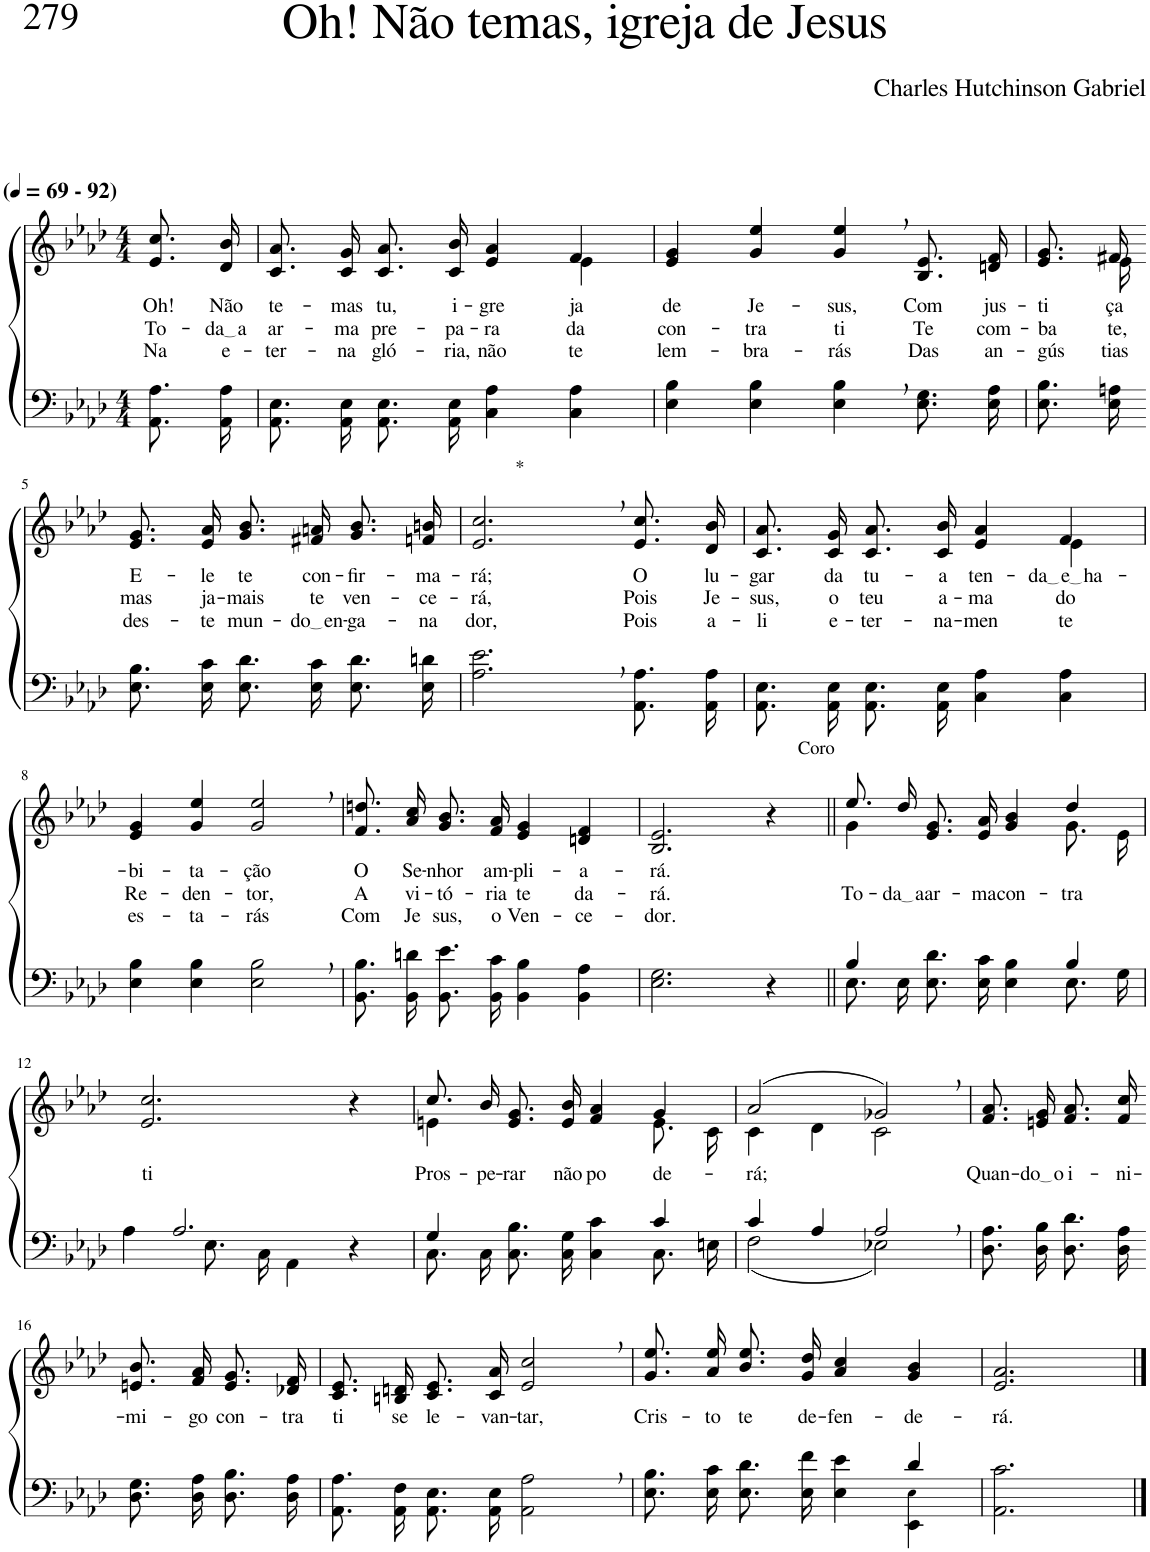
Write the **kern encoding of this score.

**kern	**kern	**text	**text	**text
*part2	*part1	*part1	*part1	*part1
*staff2	*staff1	*staff1	*staff1	*staff1
*I"Parte III e IV	*I"Parte I e II	*	*	*
*clefF4	*clefG2	*	*	*
*k[b-e-a-d-]	*k[b-e-a-d-]	*	*	*
*M4/4	*M4/4	*	*	*
*MM69	*MM69	*	*	*
=1	=1	=1	=1	=1
!	!LO:TX:a:B:t=(	!	!	!
!	!LO:TX:a:B:t=- 92)	!	!	!
!	!	!LO:LY:b	!LO:LY:b	!LO:LY:b
8.AA-\ 8.A-\L	8.e-/ 8.cc/L	Oh!	To-	Na
!	!	!LO:LY:b	!LO:LY:b	!LO:LY:b
16AA-\ 16A-\Jk	16d-/ 16b-/Jk	Não	da a	e-
=2	=2	=2	=2	=2
!	!	!LO:LY:b	!LO:LY:b	!LO:LY:b
*	*^	*	*	*
8.AA-/ 8.E-/L	8.c/ 8.a-/L	2.ryy	te-	ar-	-ter-
!	!	!	!LO:LY:b	!LO:LY:b	!LO:LY:b
16AA-/ 16E-/Jk	16c/ 16g/Jk	.	-mas	-ma	-na
!	!	!	!LO:LY:b	!LO:LY:b	!LO:LY:b
8.AA-/ 8.E-/L	8.c/ 8.a-/L	.	tu,	pre-	gló-
!	!	!	!LO:LY:b	!LO:LY:b	!LO:LY:b
16AA-/ 16E-/Jk	16c/ 16b-/Jk	.	i-	-pa-	-ria,
!	!	!	!LO:LY:b	!LO:LY:b	!LO:LY:b
4C\ 4A-\	4e-/ 4a-/	.	-gre-	-ra-	não
!	!	!	!LO:LY:b	!LO:LY:b	!LO:LY:b
4C\ 4A-\	4f/	4e-\	-ja	-da	te
=3	=3	=3	=3	=3	=3
!	!	!	!LO:LY:b	!LO:LY:b	!LO:LY:b
*	*v	*v	*	*	*
4E-\ 4B-\	4e-/ 4g/	de	con-	lem-
!	!	!LO:LY:b	!LO:LY:b	!LO:LY:b
4E-\ 4B-\	4g/ 4ee-/	Je-	-tra	-bra-
!	!	!LO:LY:b	!LO:LY:b	!LO:LY:b
4E-\, 4B-\,	4g/, 4ee-/,	-sus,	ti	-rás
!	!	!LO:LY:b	!LO:LY:b	!LO:LY:b
8.E-\ 8.G\L	8.B-/ 8.e-/L	Com	Te	Das
!	!	!LO:LY:b	!LO:LY:b	!LO:LY:b
16E-\ 16A-\Jk	16dn/ 16f/Jk	jus-	com-	an-
=4	=4	=4	=4	=4
!	!	!LO:LY:b	!LO:LY:b	!LO:LY:b
*	*^	*	*	*
8.E-\ 8.B-\L	8.e-/ 8.g/L	8.ryy	-ti-	-ba-	-gús-
!	!	!	!LO:LY:b	!LO:LY:b	!LO:LY:b
16E-\ 16An\Jk	16f#X/Jk	16e-\	ça	-te,	-tias
!!LO:LB:g=z
=5-	=5-	=5-	=5-	=5-	=5-
!	!	!	!LO:LY:b	!LO:LY:b	!LO:LY:b
*	*v	*v	*	*	*
8.E-\ 8.B-\L	8.e-/ 8.g/L	E-	mas	des-
!	!	!LO:LY:b	!LO:LY:b	!LO:LY:b
16E-\ 16c\Jk	16e-/ 16a-/Jk	-le	ja-	-te
!	!	!LO:LY:b	!LO:LY:b	!LO:LY:b
8.E-\ 8.d-\L	8.g/ 8.b-/L	te	-mais	mun-
!	!	!LO:LY:b	!LO:LY:b	!LO:LY:b
16E-\ 16c\Jk	16f#X/ 16an/Jk	con-	te	do en
!	!	!LO:LY:b	!LO:LY:b	!LO:LY:b
8.E-\ 8.d-\L	8.g/ 8.b-/L	-fir-	ven-	-ga-
!	!	!LO:LY:b	!LO:LY:b	!LO:LY:b
16E-\ 16dn\Jk	16fn/ 16bn/Jk	-ma-	-ce-	-na
=6	=6	=6	=6	=6
!	!LO:TX:a:t=*	!	!	!
!	!	!LO:LY:b	!LO:LY:b	!LO:LY:b
2.A-\, 2.e-\,	2.e-/, 2.cc/,	-rá;	-rá,	dor,
!	!	!LO:LY:b	!LO:LY:b	!LO:LY:b
8.AA-\ 8.A-\L	8.e-/ 8.cc/L	O	Pois	Pois
!	!	!LO:LY:b	!LO:LY:b	!LO:LY:b
16AA-\ 16A-\Jk	16d-/ 16b-/Jk	lu-	Je-	a-
=7	=7	=7	=7	=7
!	!	!LO:LY:b	!LO:LY:b	!LO:LY:b
*	*^	*	*	*
8.AA-/ 8.E-/L	8.c/ 8.a-/L	2.ryy	-gar	-sus,	-li
!	!	!	!LO:LY:b	!LO:LY:b	!LO:LY:b
16AA-/ 16E-/Jk	16c/ 16g/Jk	.	da	o	e-
!	!	!	!LO:LY:b	!LO:LY:b	!LO:LY:b
8.AA-/ 8.E-/L	8.c/ 8.a-/L	.	tu-	teu	-ter-
!	!	!	!LO:LY:b	!LO:LY:b	!LO:LY:b
16AA-/ 16E-/Jk	16c/ 16b-/Jk	.	-a	a-	-na-
!	!	!	!LO:LY:b	!LO:LY:b	!LO:LY:b
4C\ 4A-\	4e-/ 4a-/	.	ten-	-ma-	-men-
!	!	!	!LO:LY:b	!	!
!	!	!	!	!LO:LY:b	!LO:LY:b
4C\ 4A-\	4f/	4e-\	.	-do	-te
!!LO:LB:g=z
=8	=8	=8	=8	=8	=8
!	!	!	!LO:LY:b	!LO:LY:b	!LO:LY:b
*	*v	*v	*	*	*
4E-\ 4B-\	4e-/ 4g/	-bi-	Re-	es-
!	!	!LO:LY:b	!LO:LY:b	!LO:LY:b
4E-\ 4B-\	4g/ 4ee-/	-ta-	-den-	-ta-
!	!	!LO:LY:b	!LO:LY:b	!LO:LY:b
2E-\, 2B-\,	2g/, 2ee-/,	-ção	-tor,	-rás
=9	=9	=9	=9	=9
!	!	!LO:LY:b	!LO:LY:b	!LO:LY:b
8.BB-\ 8.B-\L	8.f/ 8.ddn/L	O	A	Com
!	!	!LO:LY:b	!LO:LY:b	!LO:LY:b
16BB-\ 16dn\Jk	16a-/ 16cc/Jk	Se-	vi-	Je
!	!	!LO:LY:b	!LO:LY:b	!LO:LY:b
8.BB-\ 8.e-\L	8.g/ 8.b-/L	-nhor	-tó-	sus,
!	!	!LO:LY:b	!LO:LY:b	!LO:LY:b
16BB-\ 16c\Jk	16f/ 16a-/Jk	am-	-ria	o
!	!	!LO:LY:b	!LO:LY:b	!LO:LY:b
4BB-\ 4B-\	4e-/ 4g/	-pli-	te	Ven-
!	!	!LO:LY:b	!LO:LY:b	!LO:LY:b
4BB-\ 4A-\	4dn/ 4f/	-a-	da-	-ce-
=10	=10	=10	=10	=10
!	!	!LO:LY:b	!LO:LY:b	!LO:LY:b
2.E-\ 2.G\	2.B-/ 2.e-/	-rá.	-rá.	-dor.
!	!LO:TX:a:t=Coro	!	!	!
4r	4r	.	.	.
=11||	=11||	=11||	=11||	=11||
*^	*^	*	*	*
!	!	!	!	!	!LO:LY:b	!
4B-/	8.E-\L	8.ee-/L	4g\	.	To-	.
!	!	!	!	!	!LO:LY:b	!
.	16E-\Jk	16dd-/Jk	.	.	da a	.
!	!	!	!	!	!LO:LY:b	!
2ryy	8.E-\ 8.d-\L	8.e-/ 8.g/L	2ryy	.	ar-	.
!	!	!	!	!	!LO:LY:b	!
.	16E-\ 16c\Jk	16e-/ 16a-/Jk	.	.	-ma	.
!	!	!	!	!	!LO:LY:b	!
.	4E-\ 4B-\	4g/ 4b-/	.	.	con-	.
!	!	!	!	!	!LO:LY:b	!
4B-/	8.E-\L	4dd-/	8.g\L	.	-tra	.
.	16G\Jk	.	16e-\Jk	.	.	.
!!LO:LB:g=z
=12	=12	=12	=12	=12	=12	=12
!	!	!	!	!LO:LY:b	!	!
*	*	*v	*v	*	*	*
2.A-/	4A-\	2.e-/ 2.cc/	ti	.	.
.	8.E-\L	.	.	.	.
.	16C\Jk	.	.	.	.
.	4AA-\	.	.	.	.
4r	4ryy	4r	.	.	.
=13	=13	=13	=13	=13	=13
*	*	*^	*	*	*
!	!	!	!	!LO:LY:b	!	!
4G/	8.C\L	8.cc/L	4en\	-Pros-	.	.
!	!	!	!	!LO:LY:b	!	!
.	16C\Jk	16b-/Jk	.	-pe-	.	.
!	!	!	!	!LO:LY:b	!	!
2ryy	8.C\ 8.B-\L	8.e/ 8.g/L	2ryy	-rar	.	.
!	!	!	!	!LO:LY:b	!	!
.	16C\ 16G\Jk	16e/ 16b-/Jk	.	não	.	.
!	!	!	!	!LO:LY:b	!	!
.	4C\ 4c\	4f/ 4a-/	.	po-	.	.
!	!	!	!	!LO:LY:b	!	!
4c/	8.C\L	4g/	8.e\L	-de-	.	.
.	16En\Jk	.	16c\Jk	.	.	.
=14	=14	=14	=14	=14	=14	=14
!	!	!	!	!LO:LY:b	!	!
4c/	(2F\	(2a-/	4c\	-rá;	.	.
4A-/	.	.	4d-\	.	.	.
2A-,/	2E-X\)	2g-X,/)	2c\	.	.	.
=15	=15	=15	=15	=15	=15	=15
!	!	!	!	!LO:LY:b	!	!
*v	*v	*	*	*	*	*
*	*v	*v	*	*	*
8.D-\ 8.A-\L	8.f/ 8.a-/L	Quan-	.	.
!	!	!LO:LY:b	!	!
16D-\ 16B-\Jk	16en/ 16g/Jk	do o	.	.
!	!	!LO:LY:b	!	!
8.D-\ 8.d-\L	8.f/ 8.a-/L	i-	.	.
!	!	!LO:LY:b	!	!
16D-\ 16A-\Jk	16f/ 16cc/Jk	-ni-	.	.
!!LO:LB:g=z
=16-	=16-	=16-	=16-	=16-
!	!	!LO:LY:b	!	!
8.D-\ 8.G\L	8.en/ 8.b-/L	-mi-	.	.
!	!	!LO:LY:b	!	!
16D-\ 16A-\Jk	16f/ 16a-/Jk	-go	.	.
!	!	!LO:LY:b	!	!
8.D-\ 8.B-\L	8.e/ 8.g/L	con-	.	.
!	!	!LO:LY:b	!	!
16D-\ 16A-\Jk	16d-X/ 16f/Jk	-tra	.	.
=17	=17	=17	=17	=17
!	!	!LO:LY:b	!	!
8.AA-/ 8.A-/L	8.c/ 8.e-/L	ti	.	.
!	!	!LO:LY:b	!	!
16AA-/ 16F/Jk	16Bn/ 16dn/Jk	se	.	.
!	!	!LO:LY:b	!	!
8.AA-/ 8.E-/L	8.c/ 8.e-/L	le-	.	.
!	!	!LO:LY:b	!	!
16AA-/ 16E-/Jk	16c/ 16a-/Jk	-van-	.	.
!	!	!LO:LY:b	!	!
2AA-\, 2A-\,	2e-/, 2cc/,	-tar,	.	.
=18	=18	=18	=18	=18
*^	*	*	*	*
!	!	!	!LO:LY:b	!	!
2.ryy	8.E-\ 8.B-\L	8.g\ 8.ee-\L	Cris-	.	.
!	!	!	!LO:LY:b	!	!
.	16E-\ 16c\Jk	16a-\ 16ee-\Jk	-to	.	.
!	!	!	!LO:LY:b	!	!
.	8.E-\ 8.d-\L	8.b-\ 8.ee-\L	te	.	.
!	!	!	!LO:LY:b	!	!
.	16E-\ 16f\Jk	16g\ 16dd-\Jk	de-	.	.
!	!	!	!LO:LY:b	!	!
.	4E-\ 4e-\	4a-/ 4cc/	-fen-	.	.
!	!	!	!LO:LY:b	!	!
4d-/	4EE-\ 4E-!\	4g/ 4b-/	-de-	.	.
=19	=19	=19	=19	=19	=19
!	!	!	!LO:LY:b	!	!
*v	*v	*	*	*	*
2.AA-\ 2.c\	2.e-/ 2.a-/	-rá.	.	.
==	==	==	==	==
*-	*-	*-	*-	*-
